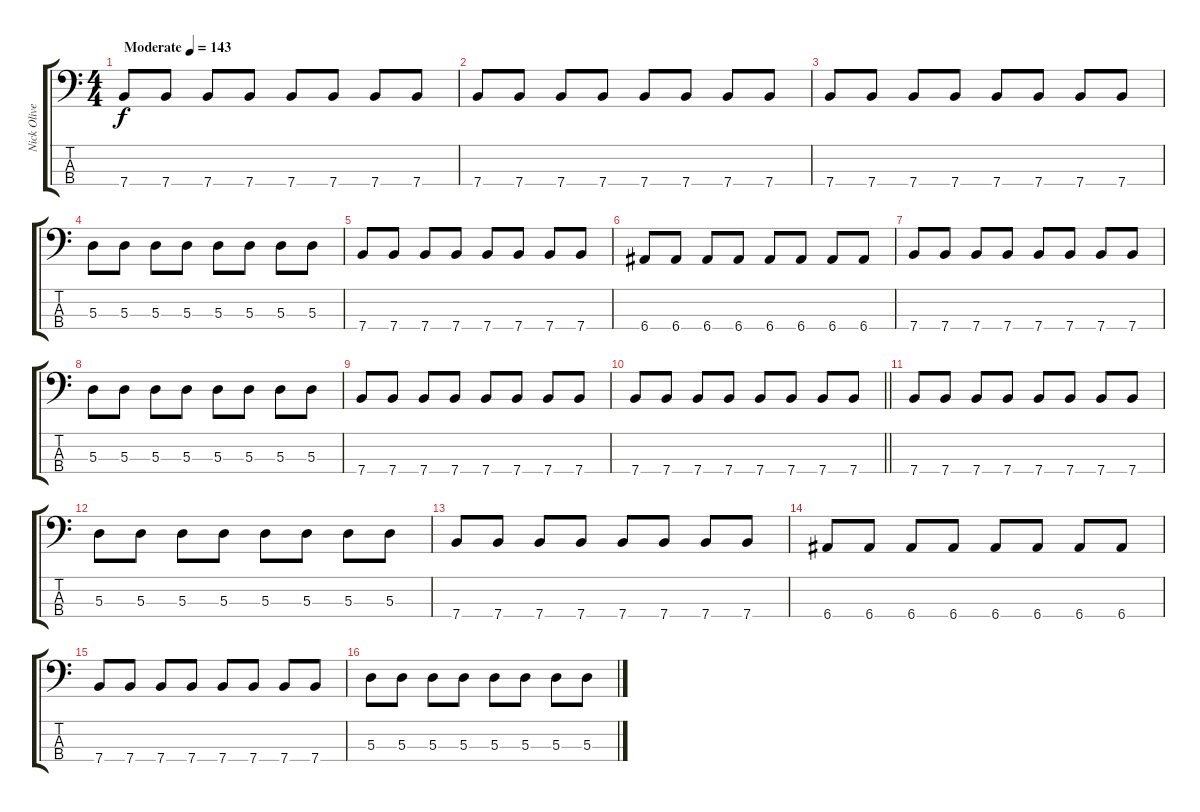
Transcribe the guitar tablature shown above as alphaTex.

\track ("Nick Oliveri" "Nick Olive") {instrument electricbasspick}
\staff {score tabs}
\tuning (G2 D2 A1 E1) {hide}
\ts (4 4)
\tempo (143 "Moderate")
\clef f4
\ks c
7.4.8{dy f instrument electricbasspick} 7.4.8 7.4.8 7.4.8 7.4.8 7.4.8 7.4.8 7.4.8 |
7.4.8 7.4.8 7.4.8 7.4.8 7.4.8 7.4.8 7.4.8 7.4.8 |
7.4.8 7.4.8 7.4.8 7.4.8 7.4.8 7.4.8 7.4.8 7.4.8 |
5.3.8 5.3.8 5.3.8 5.3.8 5.3.8 5.3.8 5.3.8 5.3.8 |
7.4.8 7.4.8 7.4.8 7.4.8 7.4.8 7.4.8 7.4.8 7.4.8 |
6.4.8 6.4.8 6.4.8 6.4.8 6.4.8 6.4.8 6.4.8 6.4.8 |
7.4.8 7.4.8 7.4.8 7.4.8 7.4.8 7.4.8 7.4.8 7.4.8 |
5.3.8 5.3.8 5.3.8 5.3.8 5.3.8 5.3.8 5.3.8 5.3.8 |
7.4.8 7.4.8 7.4.8 7.4.8 7.4.8 7.4.8 7.4.8 7.4.8 |
\barLineRight lightlight
7.4.8 7.4.8 7.4.8 7.4.8 7.4.8 7.4.8 7.4.8 7.4.8 |
7.4.8 7.4.8 7.4.8 7.4.8 7.4.8 7.4.8 7.4.8 7.4.8 |
5.3.8 5.3.8 5.3.8 5.3.8 5.3.8 5.3.8 5.3.8 5.3.8 |
7.4.8 7.4.8 7.4.8 7.4.8 7.4.8 7.4.8 7.4.8 7.4.8 |
6.4.8 6.4.8 6.4.8 6.4.8 6.4.8 6.4.8 6.4.8 6.4.8 |
7.4.8 7.4.8 7.4.8 7.4.8 7.4.8 7.4.8 7.4.8 7.4.8 |
5.3.8 5.3.8 5.3.8 5.3.8 5.3.8 5.3.8 5.3.8 5.3.8
